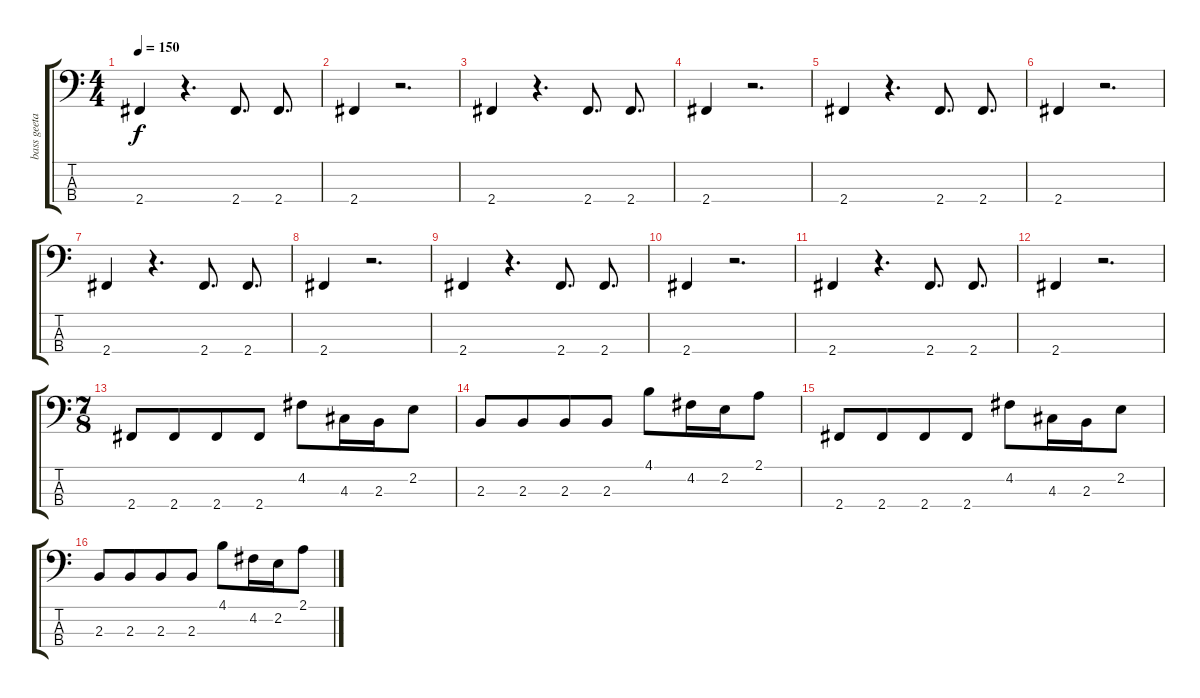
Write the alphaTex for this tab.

\track ("bass geetar" "bass geeta") {instrument electricbasspick}
\staff {score tabs}
\tuning (G2 D2 A1 E1) {hide}
\ts (4 4)
\tempo 150
\clef f4
\ks c
2.4.4{dy f} r.4{d} 2.4.8{d} 2.4.8{d} |
2.4.4 r.2{d} |
2.4.4 r.4{d} 2.4.8{d} 2.4.8{d} |
2.4.4 r.2{d} |
2.4.4 r.4{d} 2.4.8{d} 2.4.8{d} |
2.4.4 r.2{d} |
2.4.4 r.4{d} 2.4.8{d} 2.4.8{d} |
2.4.4 r.2{d} |
2.4.4 r.4{d} 2.4.8{d} 2.4.8{d} |
2.4.4 r.2{d} |
2.4.4 r.4{d} 2.4.8{d} 2.4.8{d} |
2.4.4 r.2{d} |
\ts (7 8)
2.4.8 2.4.8 2.4.8 2.4.8 4.2.8 4.3.16 2.3.16 2.2.8 |
2.3.8 2.3.8 2.3.8 2.3.8 4.1.8 4.2.16 2.2.16 2.1.8 |
2.4.8 2.4.8 2.4.8 2.4.8 4.2.8 4.3.16 2.3.16 2.2.8 |
2.3.8 2.3.8 2.3.8 2.3.8 4.1.8 4.2.16 2.2.16 2.1.8
